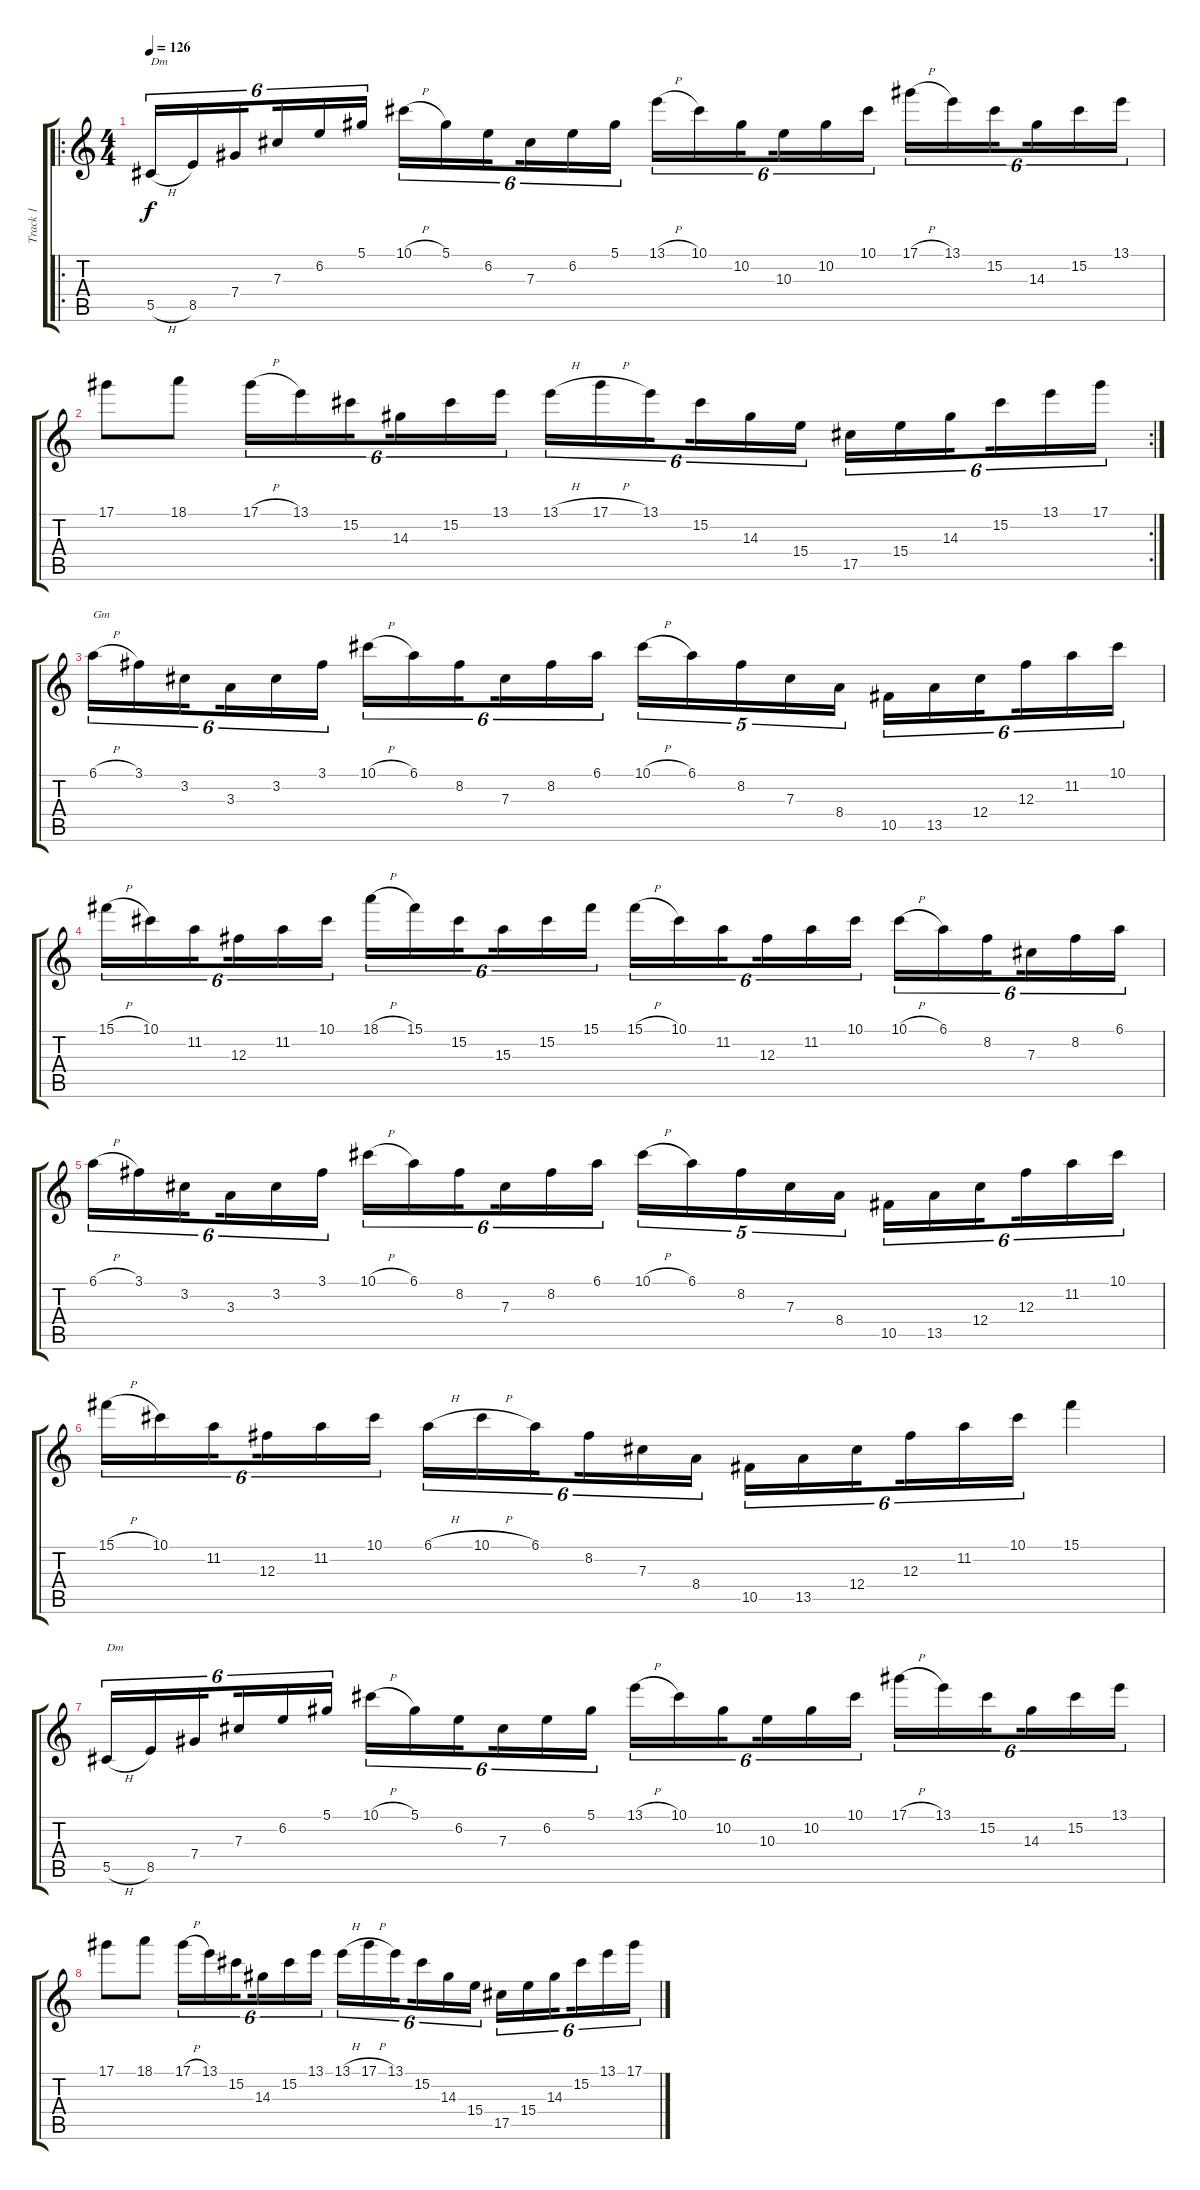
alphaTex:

\track ("Track 1" "Track 1") {instrument distortionguitar}
\staff {score tabs}
\tuning (Eb4 Bb3 Gb3 Db3 Ab2 Eb2) {hide}
\ro
\ts (4 4)
\tempo 126
\clef g2
\ks c
5.5{h}.16{tu (6 4) txt "Dm" dy f} 8.5.16{tu (6 4)} 7.4.16{tu (6 4) beam splitsecondary} 7.3.16{tu (6 4)} 6.2.16{tu (6 4)} 5.1.16{tu (6 4)} 10.1{h}.16{tu (6 4)} 5.1.16{tu (6 4)} 6.2.16{tu (6 4) beam splitsecondary} 7.3.16{tu (6 4)} 6.2.16{tu (6 4)} 5.1.16{tu (6 4)} 13.1{h}.16{tu (6 4)} 10.1.16{tu (6 4)} 10.2.16{tu (6 4) beam splitsecondary} 10.3.16{tu (6 4)} 10.2.16{tu (6 4)} 10.1.16{tu (6 4)} 17.1{h}.16{tu (6 4)} 13.1.16{tu (6 4)} 15.2.16{tu (6 4) beam splitsecondary} 14.3.16{tu (6 4)} 15.2.16{tu (6 4)} 13.1.16{tu (6 4)} |
\rc 2
17.1.8 18.1.8 17.1{h}.16{tu (6 4)} 13.1.16{tu (6 4)} 15.2.16{tu (6 4) beam splitsecondary} 14.3.16{tu (6 4)} 15.2.16{tu (6 4)} 13.1.16{tu (6 4)} 13.1{h}.16{tu (6 4)} 17.1{h}.16{tu (6 4)} 13.1.16{tu (6 4) beam splitsecondary} 15.2.16{tu (6 4)} 14.3.16{tu (6 4)} 15.4.16{tu (6 4)} 17.5.16{tu (6 4)} 15.4.16{tu (6 4)} 14.3.16{tu (6 4) beam splitsecondary} 15.2.16{tu (6 4)} 13.1.16{tu (6 4)} 17.1.16{tu (6 4)} |
6.1{h}.16{tu (6 4) txt "Gm"} 3.1.16{tu (6 4)} 3.2.16{tu (6 4) beam splitsecondary} 3.3.16{tu (6 4)} 3.2.16{tu (6 4)} 3.1.16{tu (6 4)} 10.1{h}.16{tu (6 4)} 6.1.16{tu (6 4)} 8.2.16{tu (6 4) beam splitsecondary} 7.3.16{tu (6 4)} 8.2.16{tu (6 4)} 6.1.16{tu (6 4)} 10.1{h}.16{tu (5 4)} 6.1.16{tu (5 4)} 8.2.16{tu (5 4)} 7.3.16{tu (5 4)} 8.4.16{tu (5 4)} 10.5.16{tu (6 4)} 13.5.16{tu (6 4)} 12.4.16{tu (6 4) beam splitsecondary} 12.3.16{tu (6 4)} 11.2.16{tu (6 4)} 10.1.16{tu (6 4)} |
15.1{h}.16{tu (6 4)} 10.1.16{tu (6 4)} 11.2.16{tu (6 4) beam splitsecondary} 12.3.16{tu (6 4)} 11.2.16{tu (6 4)} 10.1.16{tu (6 4)} 18.1{h}.16{tu (6 4)} 15.1.16{tu (6 4)} 15.2.16{tu (6 4) beam splitsecondary} 15.3.16{tu (6 4)} 15.2.16{tu (6 4)} 15.1.16{tu (6 4)} 15.1{h}.16{tu (6 4)} 10.1.16{tu (6 4)} 11.2.16{tu (6 4) beam splitsecondary} 12.3.16{tu (6 4)} 11.2.16{tu (6 4)} 10.1.16{tu (6 4)} 10.1{h}.16{tu (6 4)} 6.1.16{tu (6 4)} 8.2.16{tu (6 4) beam splitsecondary} 7.3.16{tu (6 4)} 8.2.16{tu (6 4)} 6.1.16{tu (6 4)} |
6.1{h}.16{tu (6 4)} 3.1.16{tu (6 4)} 3.2.16{tu (6 4) beam splitsecondary} 3.3.16{tu (6 4)} 3.2.16{tu (6 4)} 3.1.16{tu (6 4)} 10.1{h}.16{tu (6 4)} 6.1.16{tu (6 4)} 8.2.16{tu (6 4) beam splitsecondary} 7.3.16{tu (6 4)} 8.2.16{tu (6 4)} 6.1.16{tu (6 4)} 10.1{h}.16{tu (5 4)} 6.1.16{tu (5 4)} 8.2.16{tu (5 4)} 7.3.16{tu (5 4)} 8.4.16{tu (5 4)} 10.5.16{tu (6 4)} 13.5.16{tu (6 4)} 12.4.16{tu (6 4) beam splitsecondary} 12.3.16{tu (6 4)} 11.2.16{tu (6 4)} 10.1.16{tu (6 4)} |
15.1{h}.16{tu (6 4)} 10.1.16{tu (6 4)} 11.2.16{tu (6 4) beam splitsecondary} 12.3.16{tu (6 4)} 11.2.16{tu (6 4)} 10.1.16{tu (6 4)} 6.1{h}.16{tu (6 4)} 10.1{h}.16{tu (6 4)} 6.1.16{tu (6 4) beam splitsecondary} 8.2.16{tu (6 4)} 7.3.16{tu (6 4)} 8.4.16{tu (6 4)} 10.5.16{tu (6 4)} 13.5.16{tu (6 4)} 12.4.16{tu (6 4) beam splitsecondary} 12.3.16{tu (6 4)} 11.2.16{tu (6 4)} 10.1.16{tu (6 4)} 15.1.4 |
5.5{h}.16{tu (6 4) txt "Dm"} 8.5.16{tu (6 4)} 7.4.16{tu (6 4) beam splitsecondary} 7.3.16{tu (6 4)} 6.2.16{tu (6 4)} 5.1.16{tu (6 4)} 10.1{h}.16{tu (6 4)} 5.1.16{tu (6 4)} 6.2.16{tu (6 4) beam splitsecondary} 7.3.16{tu (6 4)} 6.2.16{tu (6 4)} 5.1.16{tu (6 4)} 13.1{h}.16{tu (6 4)} 10.1.16{tu (6 4)} 10.2.16{tu (6 4) beam splitsecondary} 10.3.16{tu (6 4)} 10.2.16{tu (6 4)} 10.1.16{tu (6 4)} 17.1{h}.16{tu (6 4)} 13.1.16{tu (6 4)} 15.2.16{tu (6 4) beam splitsecondary} 14.3.16{tu (6 4)} 15.2.16{tu (6 4)} 13.1.16{tu (6 4)} |
17.1.8 18.1.8 17.1{h}.16{tu (6 4)} 13.1.16{tu (6 4)} 15.2.16{tu (6 4) beam splitsecondary} 14.3.16{tu (6 4)} 15.2.16{tu (6 4)} 13.1.16{tu (6 4)} 13.1{h}.16{tu (6 4)} 17.1{h}.16{tu (6 4)} 13.1.16{tu (6 4) beam splitsecondary} 15.2.16{tu (6 4)} 14.3.16{tu (6 4)} 15.4.16{tu (6 4)} 17.5.16{tu (6 4)} 15.4.16{tu (6 4)} 14.3.16{tu (6 4) beam splitsecondary} 15.2.16{tu (6 4)} 13.1.16{tu (6 4)} 17.1.16{tu (6 4)}
